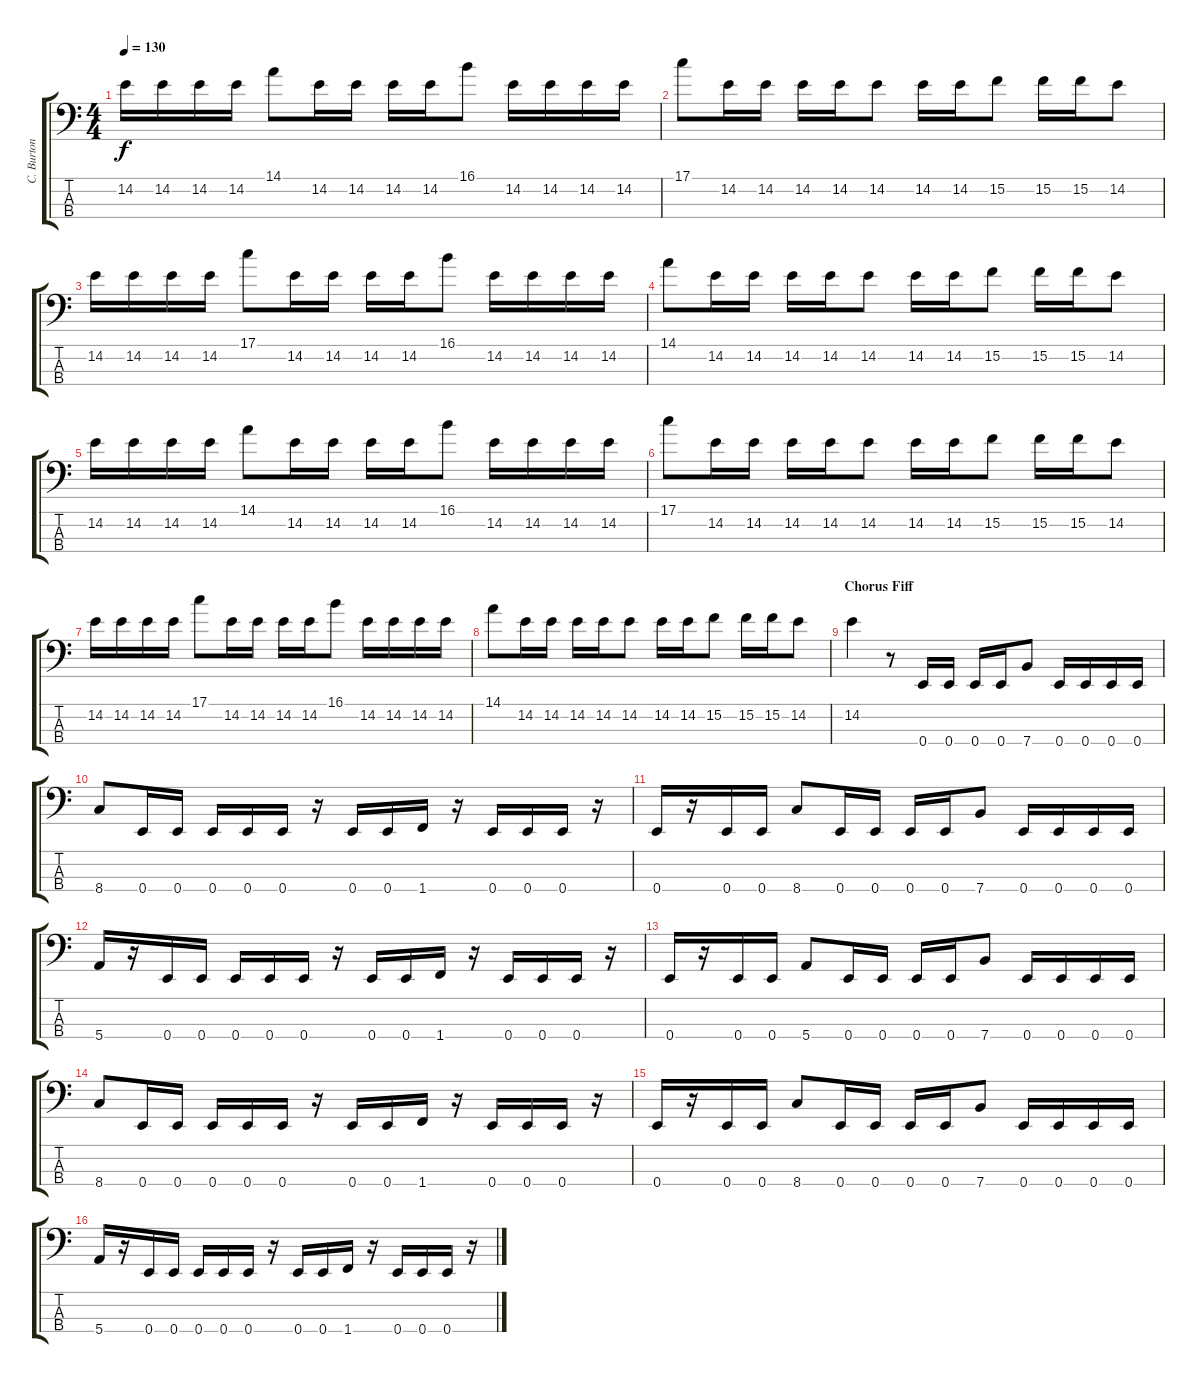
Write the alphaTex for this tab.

\track ("C. Burton" "C. Burton") {instrument electricbassfinger}
\staff {score tabs}
\tuning (G2 D2 A1 E1) {hide}
\ts (4 4)
\tempo 130
\clef f4
\ks c
14.2.16{dy f} 14.2.16 14.2.16 14.2.16 14.1.8 14.2.16 14.2.16 14.2.16 14.2.16 16.1.8 14.2.16 14.2.16 14.2.16 14.2.16 |
17.1.8 14.2.16 14.2.16 14.2.16 14.2.16 14.2.8 14.2.16 14.2.16 15.2.8 15.2.16 15.2.16 14.2.8 |
14.2.16 14.2.16 14.2.16 14.2.16 17.1.8 14.2.16 14.2.16 14.2.16 14.2.16 16.1.8 14.2.16 14.2.16 14.2.16 14.2.16 |
14.1.8 14.2.16 14.2.16 14.2.16 14.2.16 14.2.8 14.2.16 14.2.16 15.2.8 15.2.16 15.2.16 14.2.8 |
14.2.16 14.2.16 14.2.16 14.2.16 14.1.8 14.2.16 14.2.16 14.2.16 14.2.16 16.1.8 14.2.16 14.2.16 14.2.16 14.2.16 |
17.1.8 14.2.16 14.2.16 14.2.16 14.2.16 14.2.8 14.2.16 14.2.16 15.2.8 15.2.16 15.2.16 14.2.8 |
14.2.16 14.2.16 14.2.16 14.2.16 17.1.8 14.2.16 14.2.16 14.2.16 14.2.16 16.1.8 14.2.16 14.2.16 14.2.16 14.2.16 |
14.1.8 14.2.16 14.2.16 14.2.16 14.2.16 14.2.8 14.2.16 14.2.16 15.2.8 15.2.16 15.2.16 14.2.8 |
\section ("" "Chorus Fiff")
14.2.4 r.8 0.4.16 0.4.16 0.4.16 0.4.16 7.4.8 0.4.16 0.4.16 0.4.16 0.4.16 |
8.4.8 0.4.16 0.4.16 0.4.16 0.4.16 0.4.16 r.16 0.4.16 0.4.16 1.4.16 r.16 0.4.16 0.4.16 0.4.16 r.16 |
0.4.16 r.16 0.4.16 0.4.16 8.4.8 0.4.16 0.4.16 0.4.16 0.4.16 7.4.8 0.4.16 0.4.16 0.4.16 0.4.16 |
5.4.16 r.16 0.4.16 0.4.16 0.4.16 0.4.16 0.4.16 r.16 0.4.16 0.4.16 1.4.16 r.16 0.4.16 0.4.16 0.4.16 r.16 |
0.4.16 r.16 0.4.16 0.4.16 5.4.8 0.4.16 0.4.16 0.4.16 0.4.16 7.4.8 0.4.16 0.4.16 0.4.16 0.4.16 |
8.4.8 0.4.16 0.4.16 0.4.16 0.4.16 0.4.16 r.16 0.4.16 0.4.16 1.4.16 r.16 0.4.16 0.4.16 0.4.16 r.16 |
0.4.16 r.16 0.4.16 0.4.16 8.4.8 0.4.16 0.4.16 0.4.16 0.4.16 7.4.8 0.4.16 0.4.16 0.4.16 0.4.16 |
5.4.16 r.16 0.4.16 0.4.16 0.4.16 0.4.16 0.4.16 r.16 0.4.16 0.4.16 1.4.16 r.16 0.4.16 0.4.16 0.4.16 r.16
